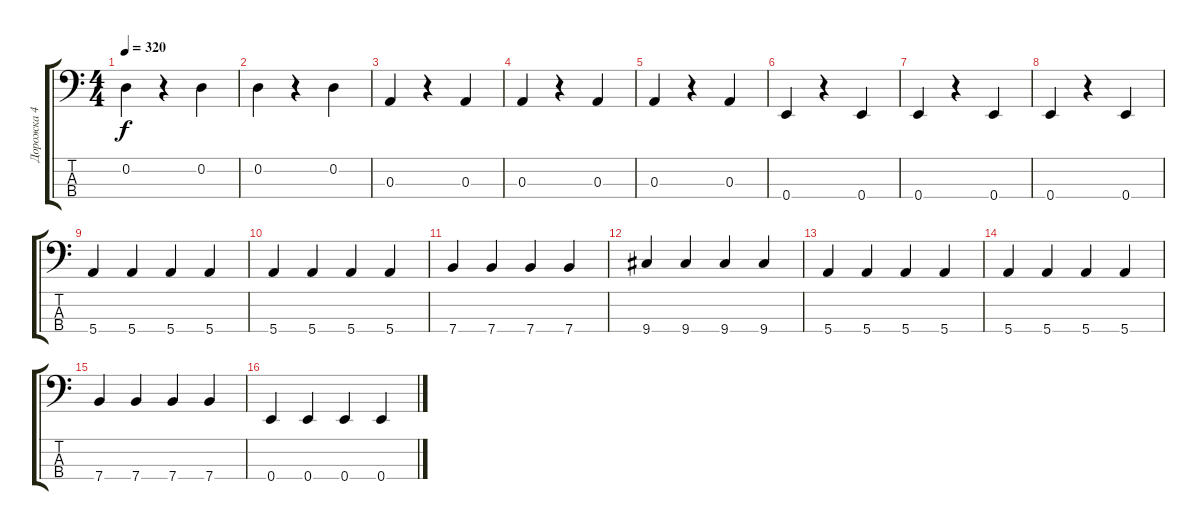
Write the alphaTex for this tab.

\track ("Дорожка 4" "Дорожка 4") {instrument electricbassfinger}
\staff {score tabs}
\tuning (G2 D2 A1 E1) {hide}
\ts (4 4)
\tempo 320
\clef f4
\ks c
0.2.4{dy f} r.4 0.2.4 |
0.2.4 r.4 0.2.4 |
0.3.4 r.4 0.3.4 |
0.3.4 r.4 0.3.4 |
0.3.4 r.4 0.3.4 |
0.4.4 r.4 0.4.4 |
0.4.4 r.4 0.4.4 |
0.4.4 r.4 0.4.4 |
5.4.4 5.4.4 5.4.4 5.4.4 |
5.4.4 5.4.4 5.4.4 5.4.4 |
7.4.4 7.4.4 7.4.4 7.4.4 |
9.4.4 9.4.4 9.4.4 9.4.4 |
5.4.4 5.4.4 5.4.4 5.4.4 |
5.4.4 5.4.4 5.4.4 5.4.4 |
7.4.4 7.4.4 7.4.4 7.4.4 |
0.4.4 0.4.4 0.4.4 0.4.4
